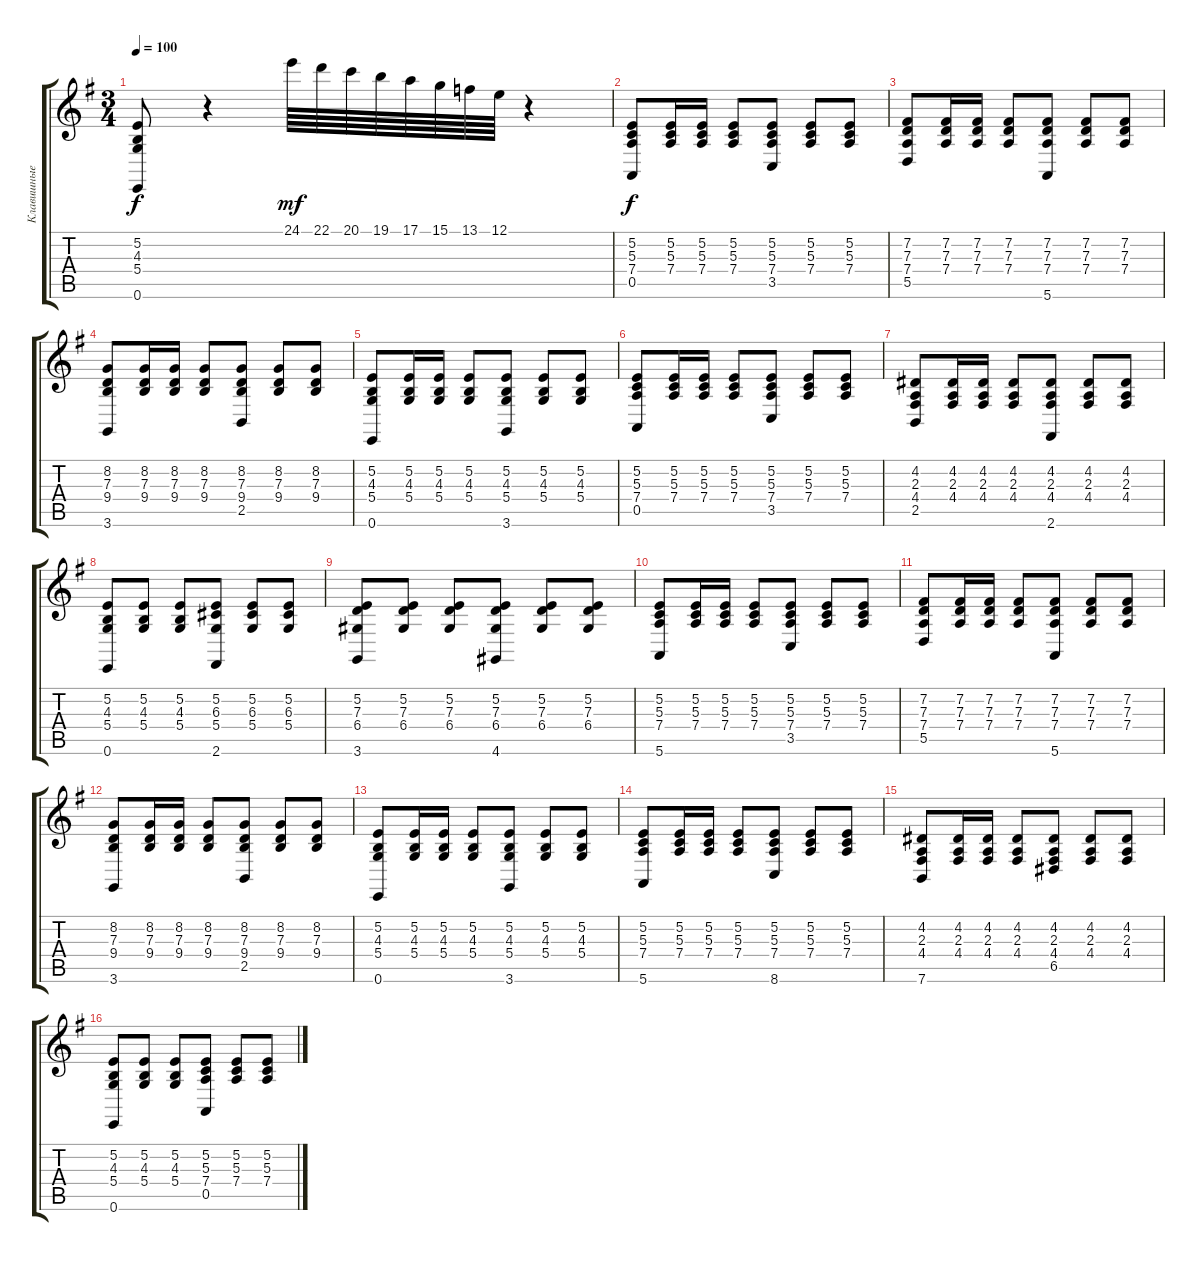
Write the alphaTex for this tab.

\track ("Клавишные 1" "Клавишные ") {instrument brightacousticpiano}
\staff {score tabs}
\tuning (E4 B3 G3 D3 A2 E2) {hide}
\ts (3 4)
\tempo 100
\clef g2
\ks eminor
(5.2 4.3 5.4 0.6).8{dy f} r.4 24.1.64{dy mf} 22.1.64 20.1.64 19.1.64 17.1.64 15.1.64 13.1.64 12.1.64 r.4 |
(5.2 5.3 7.4 0.5).8{dy f} (5.2 5.3 7.4).16 (5.2 5.3 7.4).16 (5.2 5.3 7.4).8 (5.2 5.3 7.4 3.5).8 (5.2 5.3 7.4).8 (5.2 5.3 7.4).8 |
(7.2 7.3 7.4 5.5).8 (7.2 7.3 7.4).16 (7.2 7.3 7.4).16 (7.2 7.3 7.4).8 (7.2 7.3 7.4 5.6).8 (7.2 7.3 7.4).8 (7.2 7.3 7.4).8 |
(8.2 7.3 9.4 3.6).8 (8.2 7.3 9.4).16 (8.2 7.3 9.4).16 (8.2 7.3 9.4).8 (8.2 7.3 9.4 2.5).8 (8.2 7.3 9.4).8 (8.2 7.3 9.4).8 |
(5.2 4.3 5.4 0.6).8 (5.2 4.3 5.4).16 (5.2 4.3 5.4).16 (5.2 4.3 5.4).8 (5.2 4.3 5.4 3.6).8 (5.2 4.3 5.4).8 (5.2 4.3 5.4).8 |
(5.2 5.3 7.4 0.5).8 (5.2 5.3 7.4).16 (5.2 5.3 7.4).16 (5.2 5.3 7.4).8 (5.2 5.3 7.4 3.5).8 (5.2 5.3 7.4).8 (5.2 5.3 7.4).8 |
(4.2 2.3 4.4 2.5).8 (4.2 2.3 4.4).16 (4.2 2.3 4.4).16 (4.2 2.3 4.4).8 (4.2 2.3 4.4 2.6).8 (4.2 2.3 4.4).8 (4.2 2.3 4.4).8 |
(5.2 4.3 5.4 0.6).8 (5.2 4.3 5.4).8 (5.2 4.3 5.4).8 (5.2 6.3 5.4 2.6).8 (5.2 6.3 5.4).8 (5.2 6.3 5.4).8 |
(5.2 7.3 6.4 3.6).8 (5.2 7.3 6.4).8 (5.2 7.3 6.4).8 (5.2 7.3 6.4 4.6).8 (5.2 7.3 6.4).8 (5.2 7.3 6.4).8 |
(5.2 5.3 7.4 5.6).8 (5.2 5.3 7.4).16 (5.2 5.3 7.4).16 (5.2 5.3 7.4).8 (5.2 5.3 7.4 3.5).8 (5.2 5.3 7.4).8 (5.2 5.3 7.4).8 |
(7.2 7.3 7.4 5.5).8 (7.2 7.3 7.4).16 (7.2 7.3 7.4).16 (7.2 7.3 7.4).8 (7.2 7.3 7.4 5.6).8 (7.2 7.3 7.4).8 (7.2 7.3 7.4).8 |
(8.2 7.3 9.4 3.6).8 (8.2 7.3 9.4).16 (8.2 7.3 9.4).16 (8.2 7.3 9.4).8 (8.2 7.3 9.4 2.5).8 (8.2 7.3 9.4).8 (8.2 7.3 9.4).8 |
(5.2 4.3 5.4 0.6).8 (5.2 4.3 5.4).16 (5.2 4.3 5.4).16 (5.2 4.3 5.4).8 (5.2 4.3 5.4 3.6).8 (5.2 4.3 5.4).8 (5.2 4.3 5.4).8 |
(5.2 5.3 7.4 5.6).8 (5.2 5.3 7.4).16 (5.2 5.3 7.4).16 (5.2 5.3 7.4).8 (5.2 5.3 7.4 8.6).8 (5.2 5.3 7.4).8 (5.2 5.3 7.4).8 |
(4.2 2.3 4.4 7.6).8 (4.2 2.3 4.4).16 (4.2 2.3 4.4).16 (4.2 2.3 4.4).8 (4.2 2.3 4.4 6.5).8 (4.2 2.3 4.4).8 (4.2 2.3 4.4).8 |
(5.2 4.3 5.4 0.6).8 (5.2 4.3 5.4).8 (5.2 4.3 5.4).8 (5.2 5.3 7.4 0.5).8 (5.2 5.3 7.4).8 (5.2 5.3 7.4).8
